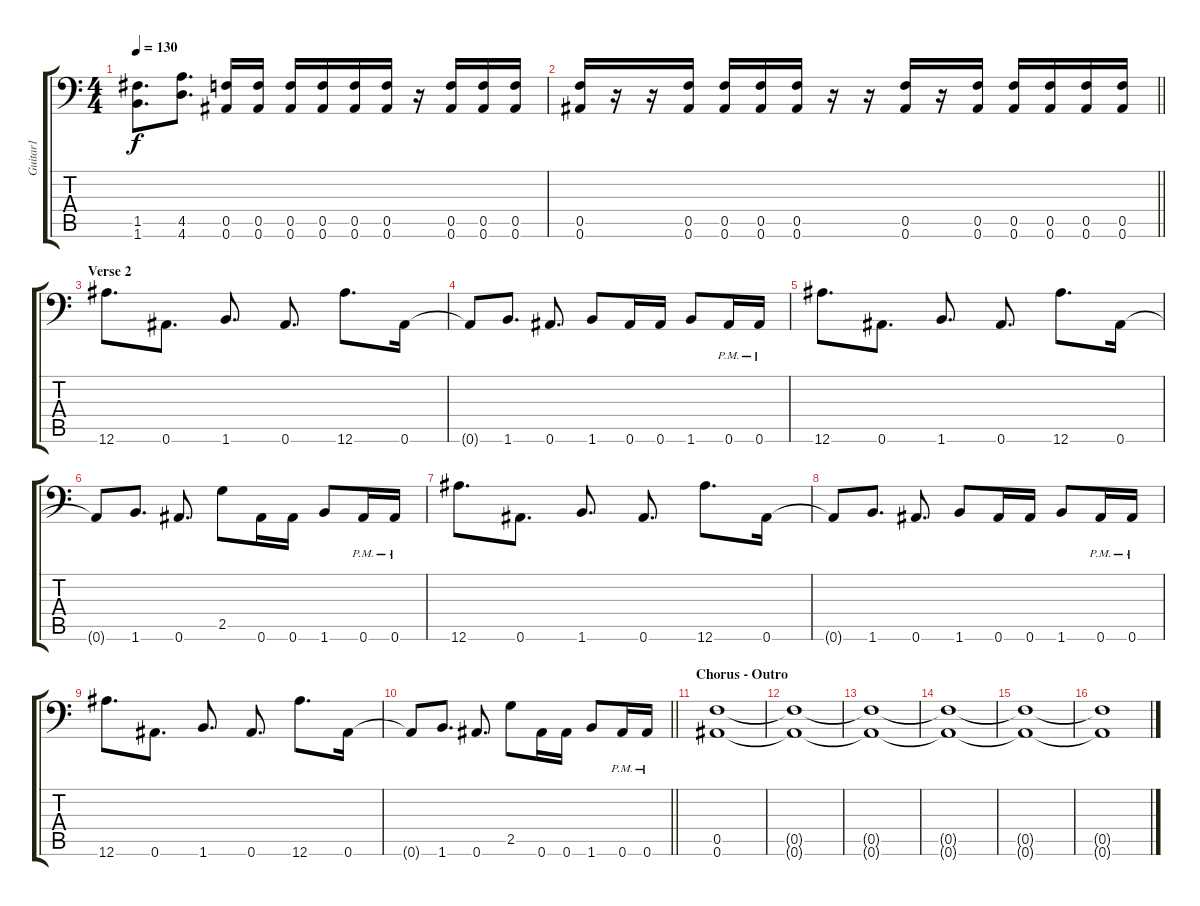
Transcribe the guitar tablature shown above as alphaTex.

\track ("Guitar1" "Guitar1") {instrument distortionguitar}
\staff {score tabs}
\tuning (C4 G3 Eb3 Bb2 F2 Bb1) {hide}
\ts (4 4)
\tempo 130
\clef f4
\ks c
(1.5 1.6).8{d dy f} (4.5 4.6).8{d} (0.5 0.6).16 (0.5 0.6).16 (0.5 0.6).16 (0.5 0.6).16 (0.5 0.6).16 (0.5 0.6).16 r.16 (0.5 0.6).16 (0.5 0.6).16 (0.5 0.6).16 |
\barLineRight lightlight
(0.5 0.6).16 r.16 r.16 (0.5 0.6).16 (0.5 0.6).16 (0.5 0.6).16 (0.5 0.6).16 r.16 r.16 (0.5 0.6).16 r.16 (0.5 0.6).16 (0.5 0.6).16 (0.5 0.6).16 (0.5 0.6).16 (0.5 0.6).16 |
\section ("" "Verse 2")
12.6.8{d} 0.6.8{d} 1.6.8{d} 0.6.8{d} 12.6.8{d} 0.6.16 |
0.6{t}.8 1.6.8{d} 0.6.8{d} 1.6.8 0.6.16 0.6.16 1.6.8 0.6{pm}.16 0.6{pm}.16 |
12.6.8{d} 0.6.8{d} 1.6.8{d} 0.6.8{d} 12.6.8{d} 0.6.16 |
0.6{t}.8 1.6.8{d} 0.6.8{d} 2.5.8 0.6.16 0.6.16 1.6.8 0.6{pm}.16 0.6{pm}.16 |
12.6.8{d} 0.6.8{d} 1.6.8{d} 0.6.8{d} 12.6.8{d} 0.6.16 |
0.6{t}.8 1.6.8{d} 0.6.8{d} 1.6.8 0.6.16 0.6.16 1.6.8 0.6{pm}.16 0.6{pm}.16 |
12.6.8{d} 0.6.8{d} 1.6.8{d} 0.6.8{d} 12.6.8{d} 0.6.16 |
\barLineRight lightlight
0.6{t}.8 1.6.8{d} 0.6.8{d} 2.5.8 0.6.16 0.6.16 1.6.8 0.6{pm}.16 0.6{pm}.16 |
\section ("" "Chorus - Outro")
(0.5 0.6).1 |
(0.5{t} 0.6{t}).1 |
(0.5{t} 0.6{t}).1 |
(0.5{t} 0.6{t}).1 |
(0.5{t} 0.6{t}).1 |
(0.5{t} 0.6{t}).1
